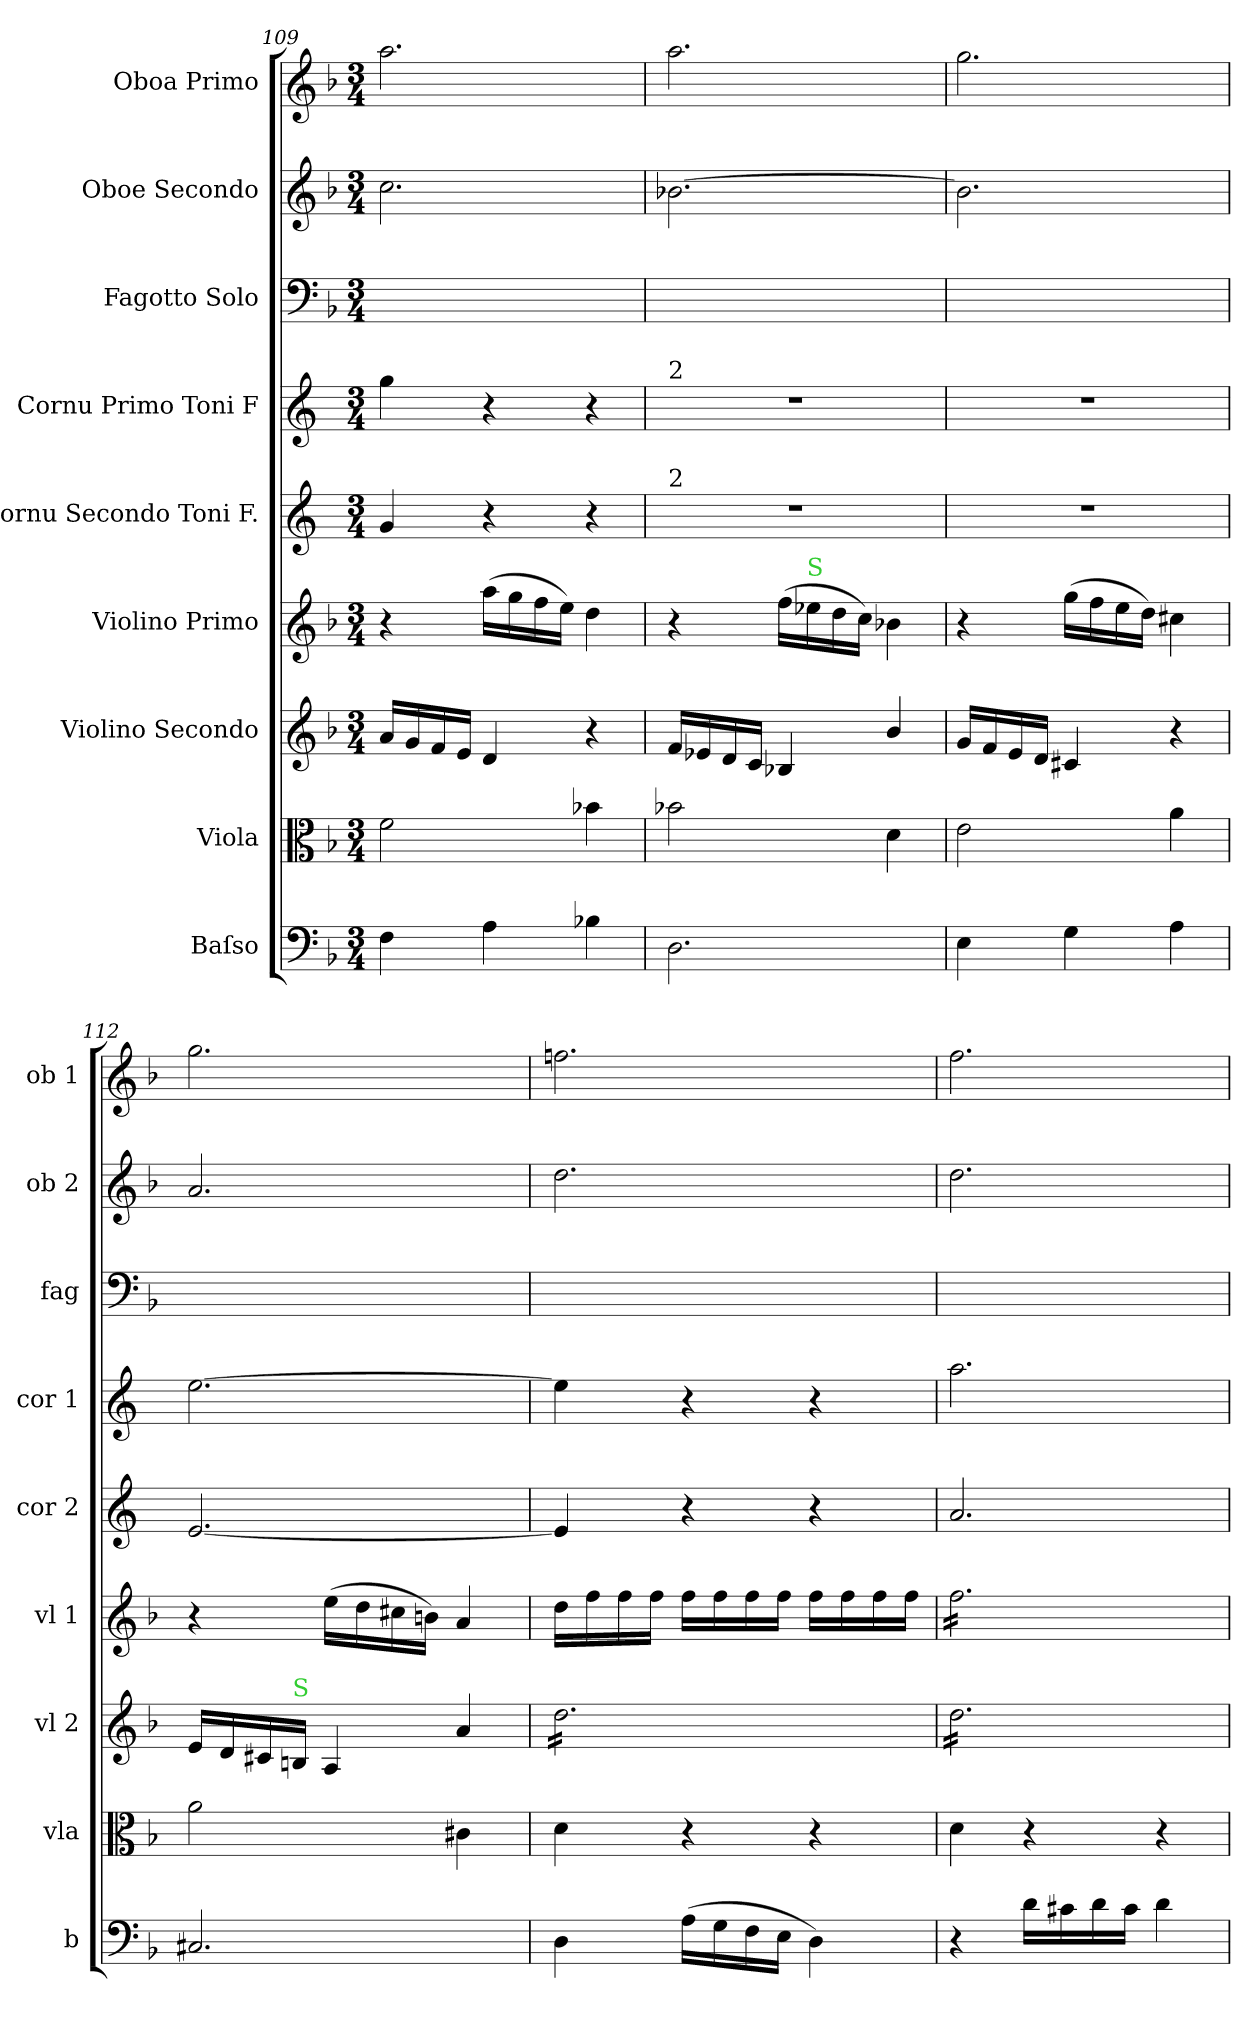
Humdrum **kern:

**kern	**kern	**kern	**kern	**kern	**kern	**kern	**kern	**kern
*part9	*part8	*part7	*part6	*part5	*part4	*part3	*part2	*part1
*staff9	*staff8	*staff7	*staff6	*staff5	*staff4	*staff3	*staff2	*staff1
*I"Baſso	*I"Viola	*I"Violino Secondo	*I"Violino Primo	*I"Cornu Secondo Toni F.	*I"Cornu Primo Toni F	*I"Fagotto Solo	*I"Oboe Secondo	*I"Oboa Primo
*I'b	*I'vla	*I'vl 2	*I'vl 1	*I'cor 2	*I'cor 1	*I'fag	*I'ob 2	*I'ob 1
*clefF4	*clefC3	*clefG2	*clefG2	*clefG2	*clefG2	*clefF4	*clefG2	*clefG2
*	*	*	*	*ITrd4c7	*ITrd4c7	*	*	*
*k[b-]	*k[b-]	*k[b-]	*k[b-]	*k[b-]	*k[b-]	*k[b-]	*k[b-]	*k[b-]
*F:	*F:	*F:	*F:	*F:	*F:	*F:	*F:	*F:
*M3/4	*M3/4	*M3/4	*M3/4	*M3/4	*M3/4	*M3/4	*M3/4	*M3/4
=109	=109	=109	=109	=109	=109	=109	=109	=109
4F\	2f\	16a/LL	4r	4c/	4cc\	2.ryy	2.cc\	2.aa\
.	.	16g/	.	.	.	.	.	.
.	.	16f/	.	.	.	.	.	.
.	.	16e/JJ	.	.	.	.	.	.
4A\	.	4d/	(16aa\LL	4r	4r	.	.	.
.	.	.	16gg\	.	.	.	.	.
.	.	.	16ff\	.	.	.	.	.
.	.	.	16ee\JJ)	.	.	.	.	.
4B-X\	4b-X\	4r	4dd\	4r	4r	.	.	.
=110	=110	=110	=110	=110	=110	=110	=110	=110
!	!	!	!	!	!LO:TX:a:t=2	!	!	!
!	!	!	!	!LO:TX:a:t=2	!	!	!	!
2.D\	2b-X\	16f/LL	4r	2.r	2.r	2.ryy	[2.b-X\	2.aa\
.	.	16e-X/	.	.	.	.	.	.
.	.	16d/	.	.	.	.	.	.
.	.	16c/JJ	.	.	.	.	.	.
.	.	4B-X/	(16ff\LL	.	.	.	.	.
!	!	!	!LO:TX:a:color=limegreen:t=S	!	!	!	!	!
.	.	.	16ee-X\	.	.	.	.	.
.	.	.	16dd\	.	.	.	.	.
.	.	.	16cc\JJ)	.	.	.	.	.
.	4d\	4b-/	4b-X\	.	.	.	.	.
=111	=111	=111	=111	=111	=111	=111	=111	=111
4E\	2e\	16g/LL	4r	2.r	2.r	2.ryy	2.b-\]	2.gg\
.	.	16f/	.	.	.	.	.	.
.	.	16e/	.	.	.	.	.	.
.	.	16d/JJ	.	.	.	.	.	.
4G\	.	4c#X/	(16gg\LL	.	.	.	.	.
.	.	.	16ff\	.	.	.	.	.
.	.	.	16ee\	.	.	.	.	.
.	.	.	16dd\JJ)	.	.	.	.	.
4A\	4a\	4r	4cc#X\	.	.	.	.	.
=112	=112	=112	=112	=112	=112	=112	=112	=112
2.C#X/	2a\	16e/LL	4r	[2.A/	[2.a\	2.ryy	2.a/	2.gg\
.	.	16d/	.	.	.	.	.	.
.	.	16c#X/	.	.	.	.	.	.
!	!	!LO:TX:a:color=limegreen:t=S	!	!	!	!	!	!
.	.	16Bn/JJ	.	.	.	.	.	.
.	.	4A/	(16ee\LL	.	.	.	.	.
.	.	.	16dd\	.	.	.	.	.
.	.	.	16cc#X\	.	.	.	.	.
.	.	.	16bn\JJ)	.	.	.	.	.
.	4c#X\	4a/	4a/	.	.	.	.	.
=113	=113	=113	=113	=113	=113	=113	=113	=113
*	*	*tremolo	*	*	*	*	*	*
4D\	4d\	16dd\LL	16dd\LL	4A/]	4a\]	2.ryy	2.dd\	2.ffn\
.	.	16dd\	16ff\	.	.	.	.	.
.	.	16dd\	16ff\	.	.	.	.	.
.	.	16dd\	16ff\JJ	.	.	.	.	.
(16A\LL	4r	16dd\	16ff\LL	4r	4r	.	.	.
16G\	.	16dd\	16ff\	.	.	.	.	.
16F\	.	16dd\	16ff\	.	.	.	.	.
16E\JJ	.	16dd\	16ff\JJ	.	.	.	.	.
4D\)	4r	16dd\	16ff\LL	4r	4r	.	.	.
.	.	16dd\	16ff\	.	.	.	.	.
.	.	16dd\	16ff\	.	.	.	.	.
.	.	16dd\JJ	16ff\JJ	.	.	.	.	.
=114	=114	=114	=114	=114	=114	=114	=114	=114
*	*	*	*tremolo	*	*	*	*	*
4r	4d\	16dd\LL	16ff\LL	2.d/	2.dd\	2.ryy	2.dd\	2.ff\
.	.	16dd\	16ff\	.	.	.	.	.
.	.	16dd\	16ff\	.	.	.	.	.
.	.	16dd\	16ff\	.	.	.	.	.
16d\LL	4r	16dd\	16ff\	.	.	.	.	.
16c#X\	.	16dd\	16ff\	.	.	.	.	.
16d\	.	16dd\	16ff\	.	.	.	.	.
16c#\JJ	.	16dd\	16ff\	.	.	.	.	.
4d\	4r	16dd\	16ff\	.	.	.	.	.
.	.	16dd\	16ff\	.	.	.	.	.
.	.	16dd\	16ff\	.	.	.	.	.
.	.	16dd\JJ	16ff\JJ	.	.	.	.	.
*	*	*	*Xtremolo	*	*	*	*	*
*	*	*Xtremolo	*	*	*	*	*	*
=	=	=	=	=	=	=	=	=
*-	*-	*-	*-	*-	*-	*-	*-	*-
